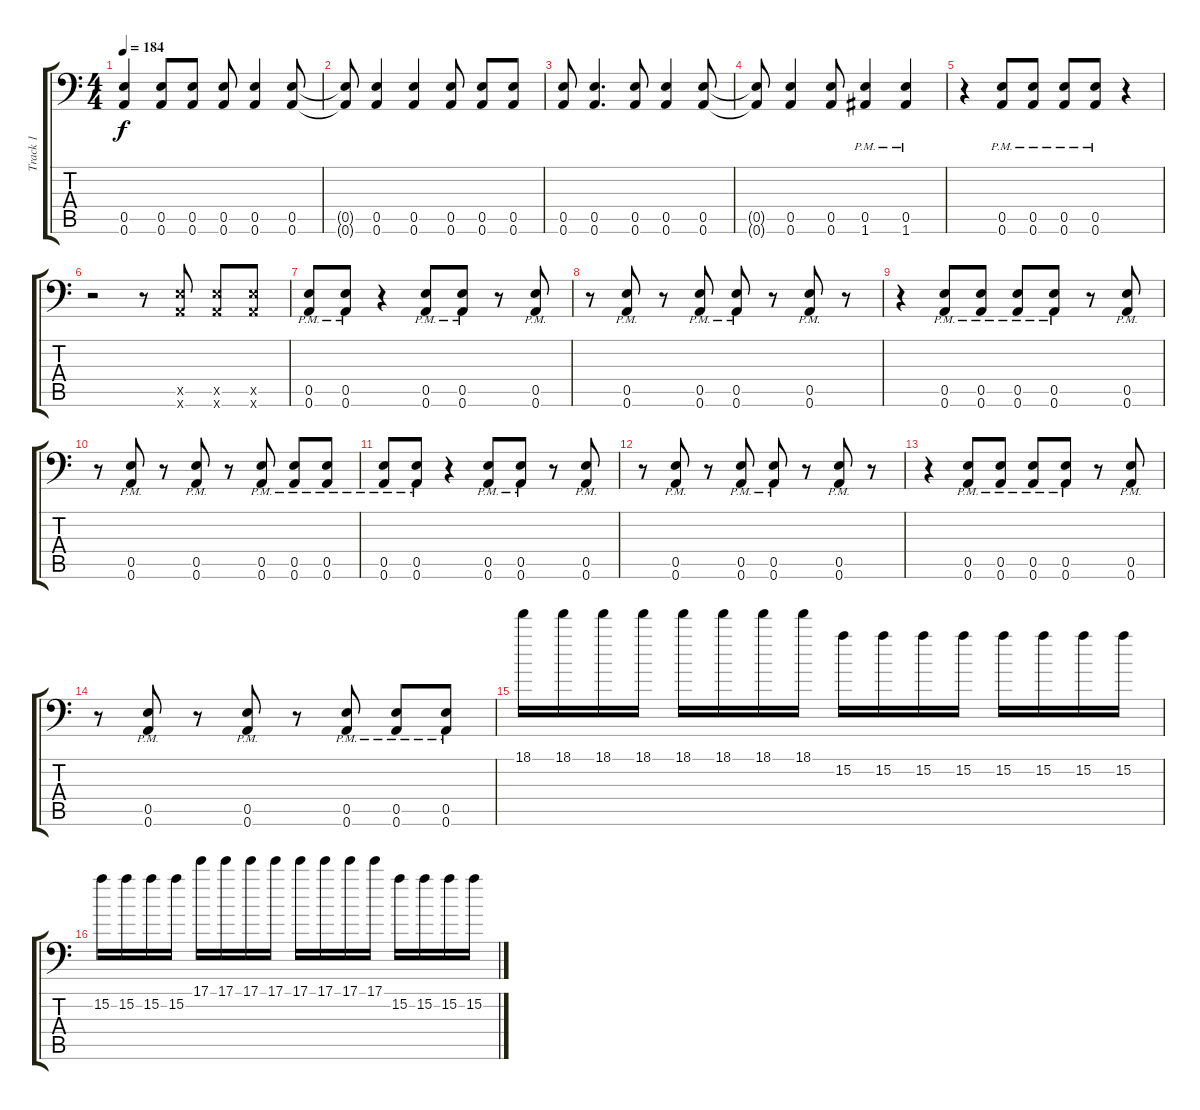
\track ("Track 1" "Track 1") {instrument distortionguitar}
\staff {score tabs}
\tuning (B3 Gb3 D3 A2 E2 A1) {hide}
\ts (4 4)
\tempo 184
\clef f4
\ks c
(0.5{t} 0.6{t}).4{dy f} (0.5 0.6).8 (0.5 0.6).8 (0.5 0.6).8 (0.5 0.6).4 (0.5 0.6).8 |
(0.5{t} 0.6{t}).8 (0.5 0.6).4 (0.5 0.6).4 (0.5 0.6).8 (0.5 0.6).8 (0.5 0.6).8 |
(0.5 0.6).8 (0.5 0.6).4{d} (0.5 0.6).8 (0.5 0.6).4 (0.5 0.6).8 |
(0.5{t} 0.6{t}).8 (0.5 0.6).4 (0.5 0.6).8 (0.5{pm} 1.6{pm}).4 (0.5{pm} 1.6{pm}).4 |
r.4 (0.5{pm} 0.6{pm}).8 (0.5{pm} 0.6{pm}).8 (0.5{pm} 0.6{pm}).8 (0.5{pm} 0.6{pm}).8 r.4 |
r.2 r.8 (0.5{x} 0.6{x}).8 (0.5{x} 0.6{x}).8 (0.5{x} 0.6{x}).8 |
(0.5{pm} 0.6{pm}).8 (0.5{pm} 0.6{pm}).8 r.4 (0.5{pm} 0.6{pm}).8 (0.5{pm} 0.6{pm}).8 r.8 (0.5{pm} 0.6{pm}).8 |
r.8 (0.5{pm} 0.6{pm}).8 r.8 (0.5{pm} 0.6{pm}).8 (0.5{pm} 0.6{pm}).8 r.8 (0.5{pm} 0.6{pm}).8 r.8 |
r.4 (0.5{pm} 0.6{pm}).8 (0.5{pm} 0.6{pm}).8 (0.5{pm} 0.6{pm}).8 (0.5{pm} 0.6{pm}).8 r.8 (0.5{pm} 0.6{pm}).8 |
r.8 (0.5{pm} 0.6{pm}).8 r.8 (0.5{pm} 0.6{pm}).8 r.8 (0.5{pm} 0.6{pm}).8 (0.5{pm} 0.6{pm}).8 (0.5{pm} 0.6{pm}).8 |
(0.5{pm} 0.6{pm}).8 (0.5{pm} 0.6{pm}).8 r.4 (0.5{pm} 0.6{pm}).8 (0.5{pm} 0.6{pm}).8 r.8 (0.5{pm} 0.6{pm}).8 |
r.8 (0.5{pm} 0.6{pm}).8 r.8 (0.5{pm} 0.6{pm}).8 (0.5{pm} 0.6{pm}).8 r.8 (0.5{pm} 0.6{pm}).8 r.8 |
r.4 (0.5{pm} 0.6{pm}).8 (0.5{pm} 0.6{pm}).8 (0.5{pm} 0.6{pm}).8 (0.5{pm} 0.6{pm}).8 r.8 (0.5{pm} 0.6{pm}).8 |
r.8 (0.5{pm} 0.6{pm}).8 r.8 (0.5{pm} 0.6{pm}).8 r.8 (0.5{pm} 0.6{pm}).8 (0.5{pm} 0.6{pm}).8 (0.5{pm} 0.6{pm}).8 |
18.1.16 18.1.16 18.1.16 18.1.16 18.1.16 18.1.16 18.1.16 18.1.16 15.2.16 15.2.16 15.2.16 15.2.16 15.2.16 15.2.16 15.2.16 15.2.16 |
15.2.16 15.2.16 15.2.16 15.2.16 17.1.16 17.1.16 17.1.16 17.1.16 17.1.16 17.1.16 17.1.16 17.1.16 15.2.16 15.2.16 15.2.16 15.2.16
